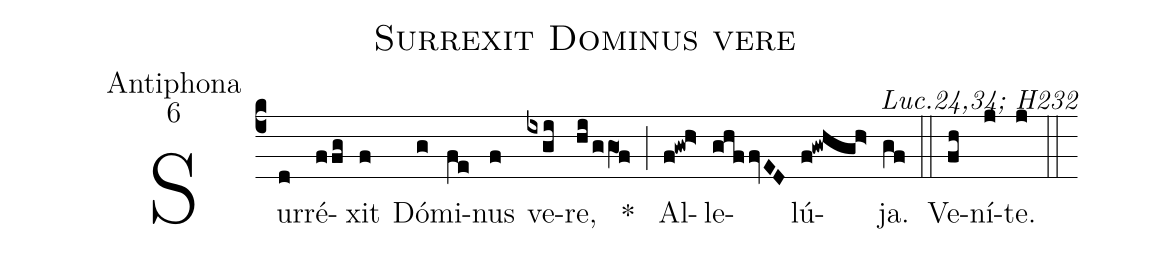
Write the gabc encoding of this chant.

name:Surrexit Dominus vere;
office-part:Antiphona;
mode:6;
commentary:Luc.24,34; H232;
%%
(c4) Sur(d)ré(ffg)xit(f) Dó(g)mi(fe)nus(f) ve(ixgi)re,(hi/ggO1f) <sp>*</sp>(;) Al(f@gw!h>)le(ghffvED)lú(f@gw@hgh>)ja.(gf) (::)
Ve(fh)ní(j)te.(j)
%%Venite Mode VI.f festivus page XLIV
%<i> pag. XLIV.</i>
(::)
